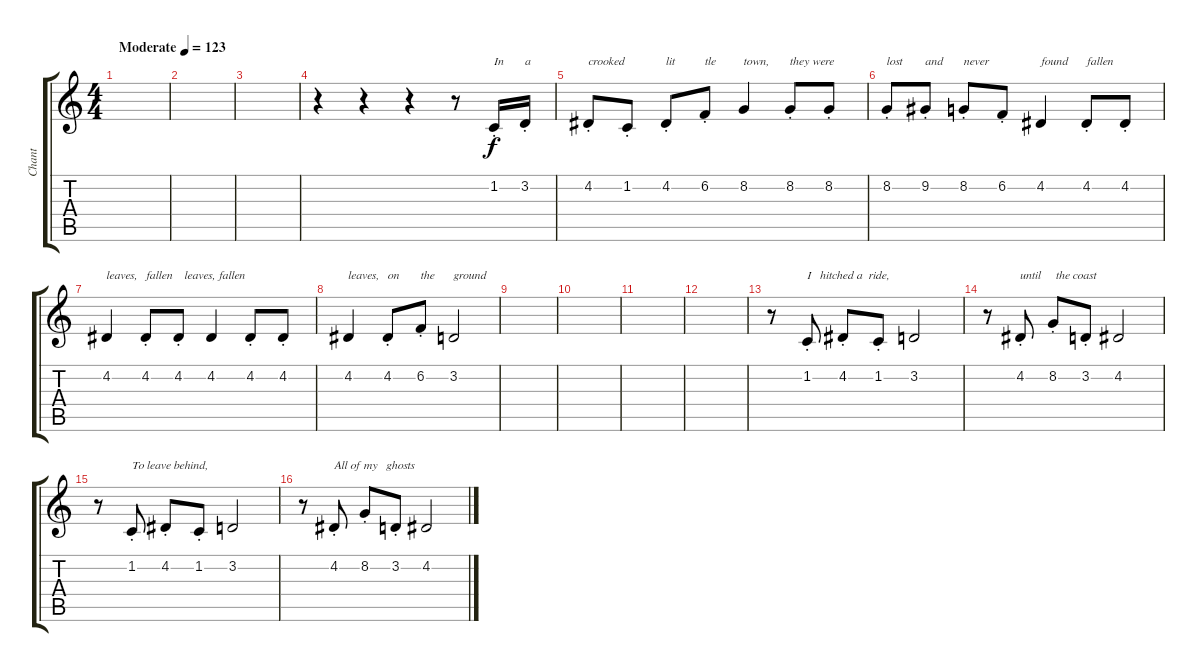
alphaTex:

\track ("Chant" "Chant") {instrument violin}
\staff {score tabs}
\tuning (E4 B3 G3 D3 A2 E2) {hide}
\ts (4 4)
\tempo (123 "Moderate")
\clef g2
\ks c
|
|
|
r.4 r.4 r.4 r.8 1.2{st}.16{txt "In"} 3.2{st}.16{txt "a"} |
4.2{st}.8{txt "crooked"} 1.2{st}.8 4.2{st}.8{txt "lit"} 6.2{st}.8{txt "tle"} 8.2.4{txt "town,"} 8.2{st}.8{txt "they were"} 8.2{st}.8 |
8.2{st}.8{txt "lost"} 9.2{st}.8{txt "and"} 8.2{st}.8{txt "never"} 6.2{st}.8 4.2.4{txt "found"} 4.2{st}.8{txt "fallen"} 4.2{st}.8 |
4.2.4{txt "leaves,"} 4.2{st}.8{txt "fallen    leaves, fallen"} 4.2{st}.8 4.2.4 4.2{st}.8 4.2{st}.8 |
4.2.4{txt "leaves,"} 4.2{st}.8{txt "on"} 6.2{st}.8{txt "the"} 3.2.2{txt "ground"} |
|
|
|
|
r.8 1.2{st}.8{txt "I   hitched a  ride,"} 4.2{st}.8 1.2{st}.8 3.2.2 |
r.8 4.2{st}.8{txt "until     the coast"} 8.2{st}.8 3.2{st}.8 4.2.2 |
r.8 1.2{st}.8{txt "To leave behind,"} 4.2{st}.8 1.2{st}.8 3.2.2 |
r.8 4.2{st}.8{txt "All of my   ghosts"} 8.2{st}.8 3.2{st}.8 4.2.2
